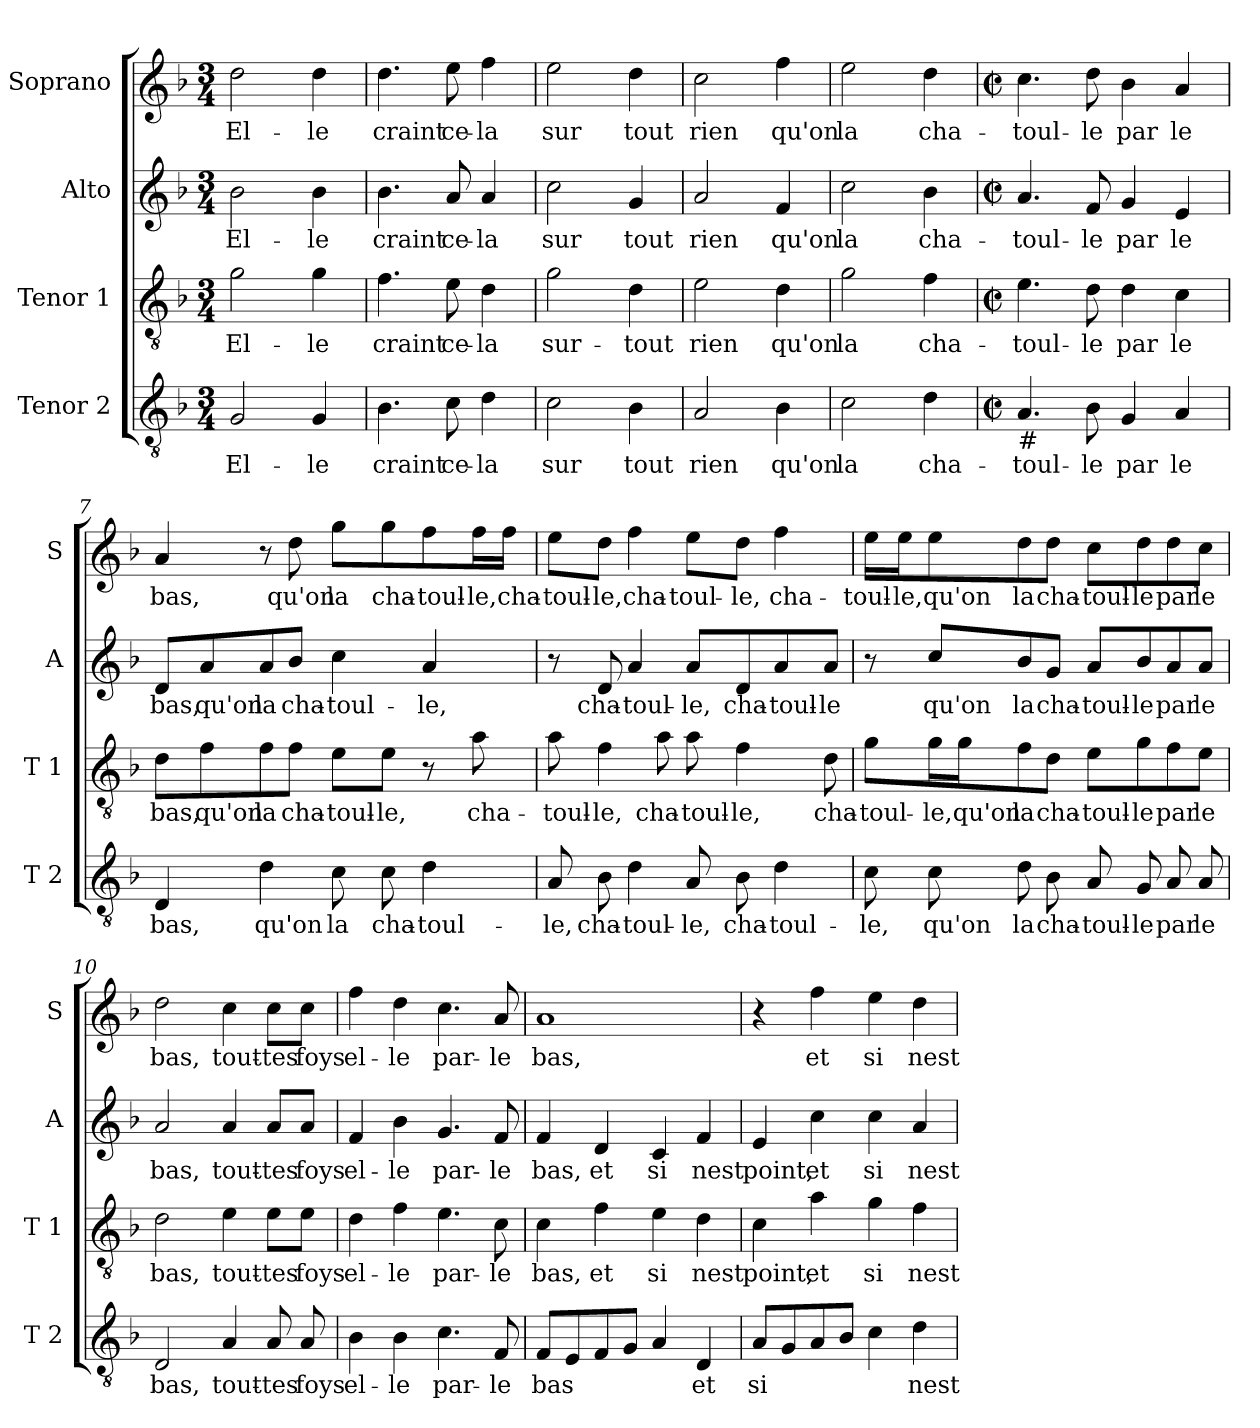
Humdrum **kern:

**kern	**text	**kern	**text	**kern	**text	**kern	**text
*part4	*part4	*part3	*part3	*part2	*part2	*part1	*part1
*staff4	*staff4	*staff3	*staff3	*staff2	*staff2	*staff1	*staff1
*I"Tenor 2	*	*I"Tenor 1	*	*I"Alto	*	*I"Soprano	*
*I'T 2	*	*I'T 1	*	*I'A	*	*I'S	*
*clefGv2	*	*clefGv2	*	*clefG2	*	*clefG2	*
*k[b-]	*	*k[b-]	*	*k[b-]	*	*k[b-]	*
*F:	*	*F:	*	*F:	*	*F:	*
*M3/4	*	*M3/4	*	*M3/4	*	*M3/4	*
=1	=1	=1	=1	=1	=1	=1	=1
!	!LO:LY:b	!	!LO:LY:b	!	!LO:LY:b	!	!LO:LY:b
2G/	El-	2g\	El-	2b-\	El-	2dd\	El-
!	!LO:LY:b	!	!LO:LY:b	!	!LO:LY:b	!	!LO:LY:b
4G/	-le	4g\	-le	4b-\	-le	4dd\	-le
=2	=2	=2	=2	=2	=2	=2	=2
!	!LO:LY:b	!	!LO:LY:b	!	!LO:LY:b	!	!LO:LY:b
4.B-\	craint	4.f\	craint	4.b-\	craint	4.dd\	craint
!	!LO:LY:b	!	!LO:LY:b	!	!LO:LY:b	!	!LO:LY:b
8c\	ce-	8e\	ce-	8a/	ce-	8ee\	ce-
!	!LO:LY:b	!	!LO:LY:b	!	!LO:LY:b	!	!LO:LY:b
4d\	-la	4d\	-la	4a/	-la	4ff\	-la
=3	=3	=3	=3	=3	=3	=3	=3
!	!LO:LY:b	!	!LO:LY:b	!	!LO:LY:b	!	!LO:LY:b
2c\	sur	2g\	sur-	2cc\	sur	2ee\	sur
!	!LO:LY:b	!	!LO:LY:b	!	!LO:LY:b	!	!LO:LY:b
4B-\	tout	4d\	-tout	4g/	tout	4dd\	tout
=4	=4	=4	=4	=4	=4	=4	=4
!	!LO:LY:b	!	!LO:LY:b	!	!LO:LY:b	!	!LO:LY:b
2A/	rien	2e\	rien	2a/	rien	2cc\	rien
!	!LO:LY:b	!	!LO:LY:b	!	!LO:LY:b	!	!LO:LY:b
4B-\	qu'on	4d\	qu'on	4f/	qu'on	4ff\	qu'on
=5	=5	=5	=5	=5	=5	=5	=5
!	!LO:LY:b	!	!LO:LY:b	!	!LO:LY:b	!	!LO:LY:b
2c\	la	2g\	la	2cc\	la	2ee\	la
!	!LO:LY:b	!	!LO:LY:b	!	!LO:LY:b	!	!LO:LY:b
4d\	cha-	4f\	cha-	4b-\	cha-	4dd\	cha-
=6	=6	=6	=6	=6	=6	=6	=6
*M2/2	*	*M2/2	*	*M2/2	*	*M2/2	*
*met(c|)	*	*met(c|)	*	*met(c|)	*	*met(c|)	*
!LO:TX:b:t=#	!	!	!	!	!	!	!
!	!LO:LY:b	!	!LO:LY:b	!	!LO:LY:b	!	!LO:LY:b
4.A/	-toul-	4.e\	-toul-	4.a/	-toul-	4.cc\	-toul-
!	!LO:LY:b	!	!LO:LY:b	!	!LO:LY:b	!	!LO:LY:b
8B-\	-le	8d\	-le	8f/	-le	8dd\	-le
!	!LO:LY:b	!	!LO:LY:b	!	!LO:LY:b	!	!LO:LY:b
4G/	par	4d\	par	4g/	par	4b-\	par
!	!LO:LY:b	!	!LO:LY:b	!	!LO:LY:b	!	!LO:LY:b
4A/	le	4c\	le	4e/	le	4a/	le
!!LO:LB:g=z
=7	=7	=7	=7	=7	=7	=7	=7
!	!LO:LY:b	!	!LO:LY:b	!	!LO:LY:b	!	!LO:LY:b
4D/	bas,	8d\L	bas,	8d/L	bas,	4a/	bas,
!	!	!	!LO:LY:b	!	!LO:LY:b	!	!
.	.	8f\	qu'on	8a/	qu'on	.	.
!	!LO:LY:b	!	!LO:LY:b	!	!LO:LY:b	!	!
4d\	qu'on	8f\	la	8a/	la	8r	.
!	!	!	!LO:LY:b	!	!LO:LY:b	!	!LO:LY:b
.	.	8f\J	cha-	8b-/J	cha-	8dd\	qu'on
!	!LO:LY:b	!	!LO:LY:b	!	!LO:LY:b	!	!LO:LY:b
8c\	la	8e\L	-toul-	4cc\	-toul-	8gg\L	la
!	!LO:LY:b	!	!LO:LY:b	!	!	!	!LO:LY:b
8c\	cha-	8e\J	-le,	.	.	8gg\	cha-
!	!LO:LY:b	!	!	!	!LO:LY:b	!	!LO:LY:b
4d\	-toul-	8r	.	4a/	-le,	8ff\	-toul-
!	!	!	!LO:LY:b	!	!	!	!LO:LY:b
.	.	8a\	cha-	.	.	16ff\L	-le,
!	!	!	!	!	!	!	!LO:LY:b
.	.	.	.	.	.	16ff\JJ	cha-
=8	=8	=8	=8	=8	=8	=8	=8
!	!LO:LY:b	!	!LO:LY:b	!	!	!	!LO:LY:b
8A/	-le,	8a\	-toul-	8r	.	8ee\L	-toul-
!	!LO:LY:b	!	!LO:LY:b	!	!LO:LY:b	!	!LO:LY:b
8B-\	cha-	4f\	-le,	8d/	cha-	8dd\J	-le,
!	!LO:LY:b	!	!	!	!LO:LY:b	!	!LO:LY:b
4d\	-toul-	.	.	4a/	-toul-	4ff\	cha-
!	!	!	!LO:LY:b	!	!	!	!
.	.	8a\	cha-	.	.	.	.
!	!LO:LY:b	!	!LO:LY:b	!	!LO:LY:b	!	!LO:LY:b
8A/	-le,	8a\	-toul-	8a/L	-le,	8ee\L	-toul-
!	!LO:LY:b	!	!LO:LY:b	!	!LO:LY:b	!	!LO:LY:b
8B-\	cha-	4f\	-le,	8d/	cha-	8dd\J	-le,
!	!LO:LY:b	!	!	!	!LO:LY:b	!	!LO:LY:b
4d\	-toul-	.	.	8a/	-toul-	4ff\	cha-
!	!	!	!LO:LY:b	!	!LO:LY:b	!	!
.	.	8d\	cha-	8a/J	-le	.	.
=9	=9	=9	=9	=9	=9	=9	=9
!	!LO:LY:b	!	!LO:LY:b	!	!	!	!LO:LY:b
8c\	-le,	8g\L	-toul-	8r	.	16ee\LL	-toul-
!	!	!	!	!	!	!	!LO:LY:b
.	.	.	.	.	.	16ee\J	-le,
!	!LO:LY:b	!	!LO:LY:b	!	!LO:LY:b	!	!LO:LY:b
8c\	qu'on	16g\L	-le,	8cc/L	qu'on	8ee\	qu'on
!	!	!	!LO:LY:b	!	!	!	!
.	.	16g\J	qu'on	.	.	.	.
!	!LO:LY:b	!	!LO:LY:b	!	!LO:LY:b	!	!LO:LY:b
8d\	la	8f\	la	8b-/	la	8dd\	la
!	!LO:LY:b	!	!LO:LY:b	!	!LO:LY:b	!	!LO:LY:b
8B-\	cha-	8d\J	cha-	8g/J	cha-	8dd\J	cha-
!	!LO:LY:b	!	!LO:LY:b	!	!LO:LY:b	!	!LO:LY:b
8A/	-toul-	8e\L	-toul-	8a/L	-toul-	8cc\L	-toul-
!	!LO:LY:b	!	!LO:LY:b	!	!LO:LY:b	!	!LO:LY:b
8G/	-le	8g\	-le	8b-/	-le	8dd\	-le
!	!LO:LY:b	!	!LO:LY:b	!	!LO:LY:b	!	!LO:LY:b
8A/	par	8f\	par	8a/	par	8dd\	par
!	!LO:LY:b	!	!LO:LY:b	!	!LO:LY:b	!	!LO:LY:b
8A/	le	8e\J	le	8a/J	le	8cc\J	le
!!LO:PB:g=z
=10	=10	=10	=10	=10	=10	=10	=10
!	!LO:LY:b	!	!LO:LY:b	!	!LO:LY:b	!	!LO:LY:b
2D/	bas,	2d\	bas,	2a/	bas,	2dd\	bas,
!	!LO:LY:b	!	!LO:LY:b	!	!LO:LY:b	!	!LO:LY:b
4A/	tout-	4e\	tout-	4a/	tout-	4cc\	tout-
!	!LO:LY:b	!	!LO:LY:b	!	!LO:LY:b	!	!LO:LY:b
8A/	-tes	8e\L	-tes	8a/L	-tes	8cc\L	-tes
!	!LO:LY:b	!	!LO:LY:b	!	!LO:LY:b	!	!LO:LY:b
8A/	foys	8e\J	foys	8a/J	foys	8cc\J	foys
=11	=11	=11	=11	=11	=11	=11	=11
!	!LO:LY:b	!	!LO:LY:b	!	!LO:LY:b	!	!LO:LY:b
4B-\	el-	4d\	el-	4f/	el-	4ff\	el-
!	!LO:LY:b	!	!LO:LY:b	!	!LO:LY:b	!	!LO:LY:b
4B-\	-le	4f\	-le	4b-\	-le	4dd\	-le
!	!LO:LY:b	!	!LO:LY:b	!	!LO:LY:b	!	!LO:LY:b
4.c\	par-	4.e\	par-	4.g/	par-	4.cc\	par-
!	!LO:LY:b	!	!LO:LY:b	!	!LO:LY:b	!	!LO:LY:b
8F/	-le	8c\	-le	8f/	-le	8a/	-le
=12	=12	=12	=12	=12	=12	=12	=12
!	!LO:LY:b	!	!LO:LY:b	!	!LO:LY:b	!	!LO:LY:b
8F/L	bas	4c\	bas,	4f/	bas,	1a	bas,
8E/	.	.	.	.	.	.	.
!	!	!	!LO:LY:b	!	!LO:LY:b	!	!
8F/	.	4f\	et	4d/	et	.	.
8G/J	.	.	.	.	.	.	.
!	!	!	!LO:LY:b	!	!LO:LY:b	!	!
4A/	.	4e\	si	4c/	si	.	.
!	!LO:LY:b	!	!LO:LY:b	!	!LO:LY:b	!	!
4D/	et	4d\	nest	4f/	nest	.	.
=13	=13	=13	=13	=13	=13	=13	=13
!	!LO:LY:b	!	!LO:LY:b	!	!LO:LY:b	!	!
8A/L	si	4c\	point,	4e/	point,	4r	.
8G/	.	.	.	.	.	.	.
!	!	!	!LO:LY:b	!	!LO:LY:b	!	!LO:LY:b
8A/	.	4a\	et	4cc\	et	4ff\	et
8B-/J	.	.	.	.	.	.	.
!	!	!	!LO:LY:b	!	!LO:LY:b	!	!LO:LY:b
4c\	.	4g\	si	4cc\	si	4ee\	si
!	!LO:LY:b	!	!LO:LY:b	!	!LO:LY:b	!	!LO:LY:b
4d\	nest	4f\	nest	4a/	nest	4dd\	nest
=	=	=	=	=	=	=	=
*-	*-	*-	*-	*-	*-	*-	*-
